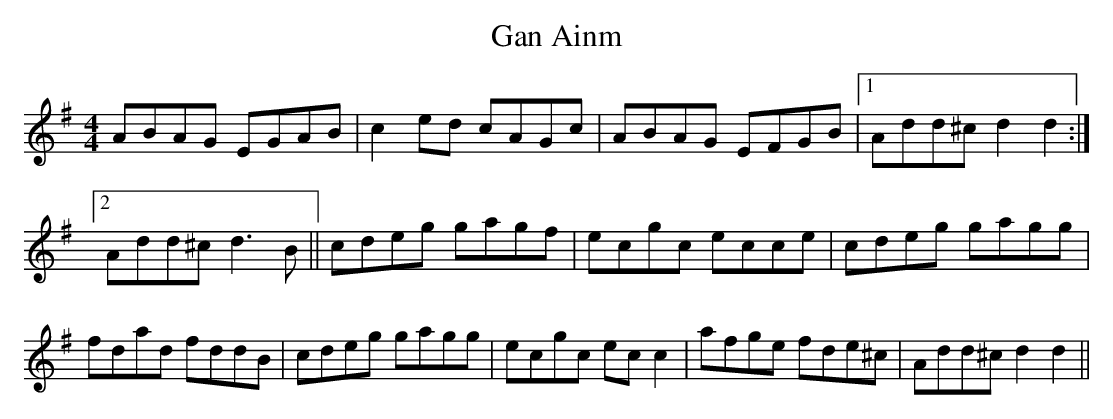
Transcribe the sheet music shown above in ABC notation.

X:1
T:Gan Ainm
M:4/4
L:1/8
K:G
ABAG EGAB|c2ed cAGc|ABAG EFGB|1 Add^c d2d2:|2 Add^c d3B||\
cdeg gagf|ecgc ecce|cdeg gagg|fdad fddB|\
cdeg gagg|ecgc ecc2|afge fde^c|Add^c d2d2||
